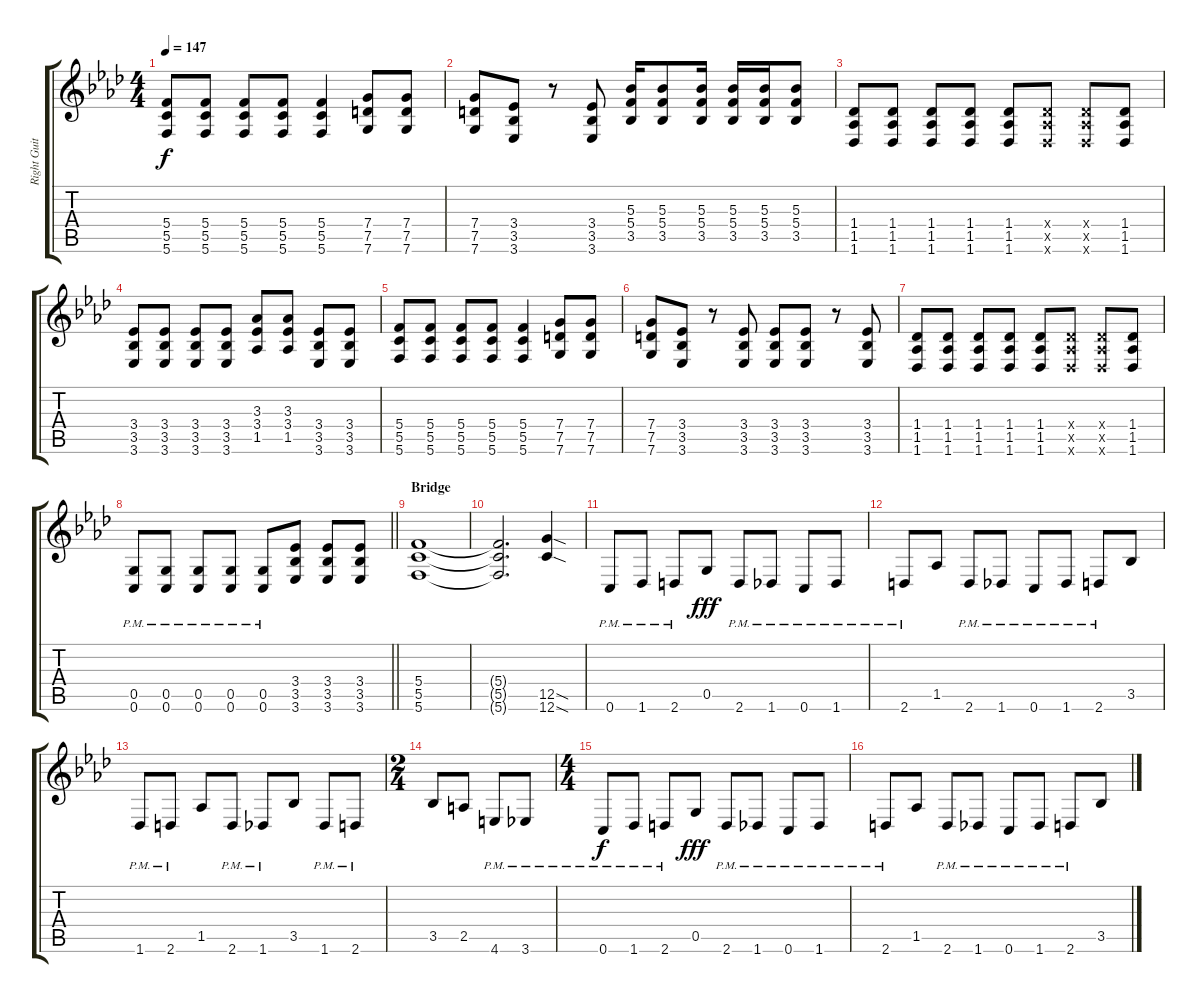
\track ("Right Guitar" "Right Guit") {instrument distortionguitar}
\staff {score tabs}
\tuning (D4 A3 F3 C3 G2 C2) {hide}
\ts (4 4)
\tempo 147
\clef g2
\ks ab
(5.4 5.5 5.6).8{dy f} (5.4 5.5 5.6).8 (5.4 5.5 5.6).8 (5.4 5.5 5.6).8 (5.4 5.5 5.6).4 (7.4 7.5 7.6).8 (7.4 7.5 7.6).8 |
(7.4 7.5 7.6).8 (3.4 3.5 3.6).8 r.8 (3.4 3.5 3.6).8 (5.3 5.4 3.5).16 (5.3 5.4 3.5).8 (5.3 5.4 3.5).16 (5.3 5.4 3.5).16 (5.3 5.4 3.5).16 (5.3 5.4 3.5).8 |
(1.4 1.5 1.6).8 (1.4 1.5 1.6).8 (1.4 1.5 1.6).8 (1.4 1.5 1.6).8 (1.4 1.5 1.6).8 (1.4{x} 1.5{x} 1.6{x}).8 (1.4{x} 1.5{x} 1.6{x}).8 (1.4 1.5 1.6).8 |
(3.4 3.5 3.6).8 (3.4 3.5 3.6).8 (3.4 3.5 3.6).8 (3.4 3.5 3.6).8 (3.3 3.4 1.5).8 (3.3 3.4 1.5).8 (3.4 3.5 3.6).8 (3.4 3.5 3.6).8 |
(5.4 5.5 5.6).8 (5.4 5.5 5.6).8 (5.4 5.5 5.6).8 (5.4 5.5 5.6).8 (5.4 5.5 5.6).4 (7.4 7.5 7.6).8 (7.4 7.5 7.6).8 |
(7.4 7.5 7.6).8 (3.4 3.5 3.6).8 r.8 (3.4 3.5 3.6).8 (3.4 3.5 3.6).8 (3.4 3.5 3.6).8 r.8 (3.4 3.5 3.6).8 |
(1.4 1.5 1.6).8 (1.4 1.5 1.6).8 (1.4 1.5 1.6).8 (1.4 1.5 1.6).8 (1.4 1.5 1.6).8 (1.4{x} 1.5{x} 1.6{x}).8 (1.4{x} 1.5{x} 1.6{x}).8 (1.4 1.5 1.6).8 |
\barLineRight lightlight
(0.5{pm} 0.6{pm}).8 (0.5{pm} 0.6{pm}).8 (0.5{pm} 0.6{pm}).8 (0.5{pm} 0.6{pm}).8 (0.5{pm} 0.6{pm}).8 (3.4 3.5 3.6).8 (3.4 3.5 3.6).8 (3.4 3.5 3.6).8 |
\section ("" "Bridge")
(5.4 5.5 5.6).1 |
(5.4{t} 5.5{t} 5.6{t}).2{d} (12.5{sod} 12.6{sod}).4 |
0.6{pm}.8 1.6{pm}.8 2.6{pm}.8 0.5.8{dy fff} 2.6{pm}.8 1.6{pm}.8 0.6{pm}.8 1.6{pm}.8 |
2.6{pm}.8 1.5.8 2.6{pm}.8 1.6{pm}.8 0.6{pm}.8 1.6{pm}.8 2.6{pm}.8 3.5.8 |
1.6{pm}.8 2.6{pm}.8 1.5.8 2.6{pm}.8 1.6{pm}.8 3.5.8 1.6{pm}.8 2.6{pm}.8 |
\ts (2 4)
3.5.8 2.5.8 4.6{pm}.8 3.6{pm}.8 |
\ts (4 4)
0.6{pm}.8{dy f} 1.6{pm}.8 2.6{pm}.8 0.5.8{dy fff} 2.6{pm}.8 1.6{pm}.8 0.6{pm}.8 1.6{pm}.8 |
2.6{pm}.8 1.5.8 2.6{pm}.8 1.6{pm}.8 0.6{pm}.8 1.6{pm}.8 2.6{pm}.8 3.5.8
